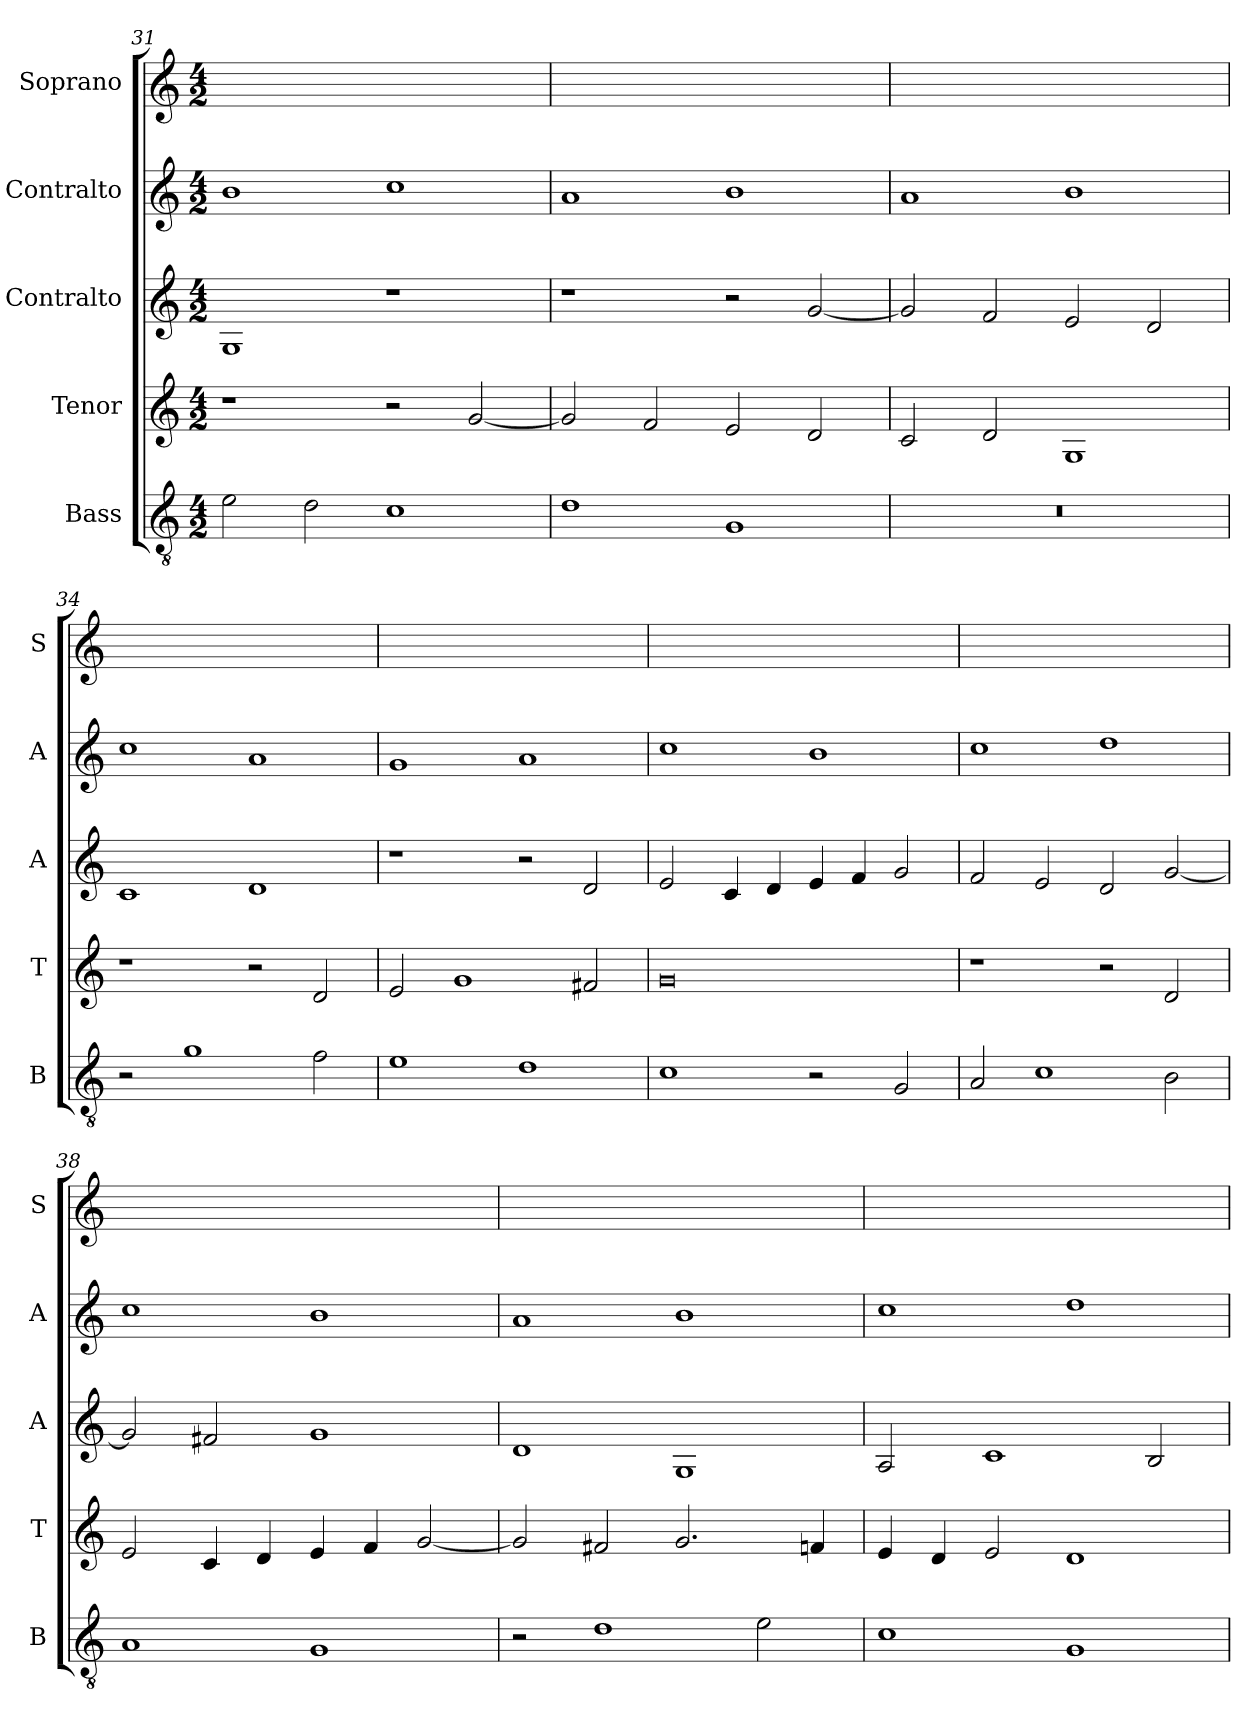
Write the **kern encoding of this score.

**kern	**kern	**kern	**kern	**kern
*part5	*part4	*part3	*part2	*part1
*staff5	*staff4	*staff3	*staff2	*staff1
*I"Bass	*I"Tenor	*I"Contralto	*I"Contralto	*I"Soprano
*I'B	*I'T	*I'A	*I'A	*I'S
*clefGv2	*clefG2	*clefG2	*clefG2	*clefG2
*k[]	*k[]	*k[]	*k[]	*k[]
*G:mix	*G:mix	*G:mix	*G:mix	*G:mix
*M4/2	*M4/2	*M4/2	*M4/2	*M4/2
=31	=31	=31	=31	=31
2e	1r	1G	1b	0ryy
2d	.	.	.	.
1c	2r	1r	1cc	.
.	[2g	.	.	.
=32	=32	=32	=32	=32
1d	2g]	1r	1a	0ryy
.	2f	.	.	.
1G	2e	2r	1b	.
.	2d	[2g	.	.
=33	=33	=33	=33	=33
0r	2c	2g]	1a	0ryy
.	2d	2f	.	.
.	1G	2e	1b	.
.	.	2d	.	.
=34	=34	=34	=34	=34
2r	1r	1c	1cc	0ryy
1g	.	.	.	.
.	2r	1d	1a	.
2f	2d	.	.	.
=35	=35	=35	=35	=35
1e	2e	1r	1g	0ryy
.	1g	.	.	.
1d	.	2r	1a	.
.	2f#X	2d	.	.
=36	=36	=36	=36	=36
1c	0g	2e	1cc	0ryy
.	.	4c	.	.
.	.	4d	.	.
2r	.	4e	1b	.
.	.	4f	.	.
2G	.	2g	.	.
=37	=37	=37	=37	=37
2A	1r	2f	1cc	0ryy
1c	.	2e	.	.
.	2r	2d	1dd	.
2B	2d	[2g	.	.
=38	=38	=38	=38	=38
1A	2e	2g]	1cc	0ryy
.	4c	2f#X	.	.
.	4d	.	.	.
1G	4e	1g	1b	.
.	4f	.	.	.
.	[2g	.	.	.
=39	=39	=39	=39	=39
2r	2g]	1d	1a	0ryy
1d	2f#X	.	.	.
.	2.g	1G	1b	.
2e	.	.	.	.
.	4fn	.	.	.
=40	=40	=40	=40	=40
1c	4e	2A	1cc	0ryy
.	4d	.	.	.
.	2e	1c	.	.
1G	1d	.	1dd	.
.	.	2B	.	.
=	=	=	=	=
*-	*-	*-	*-	*-
